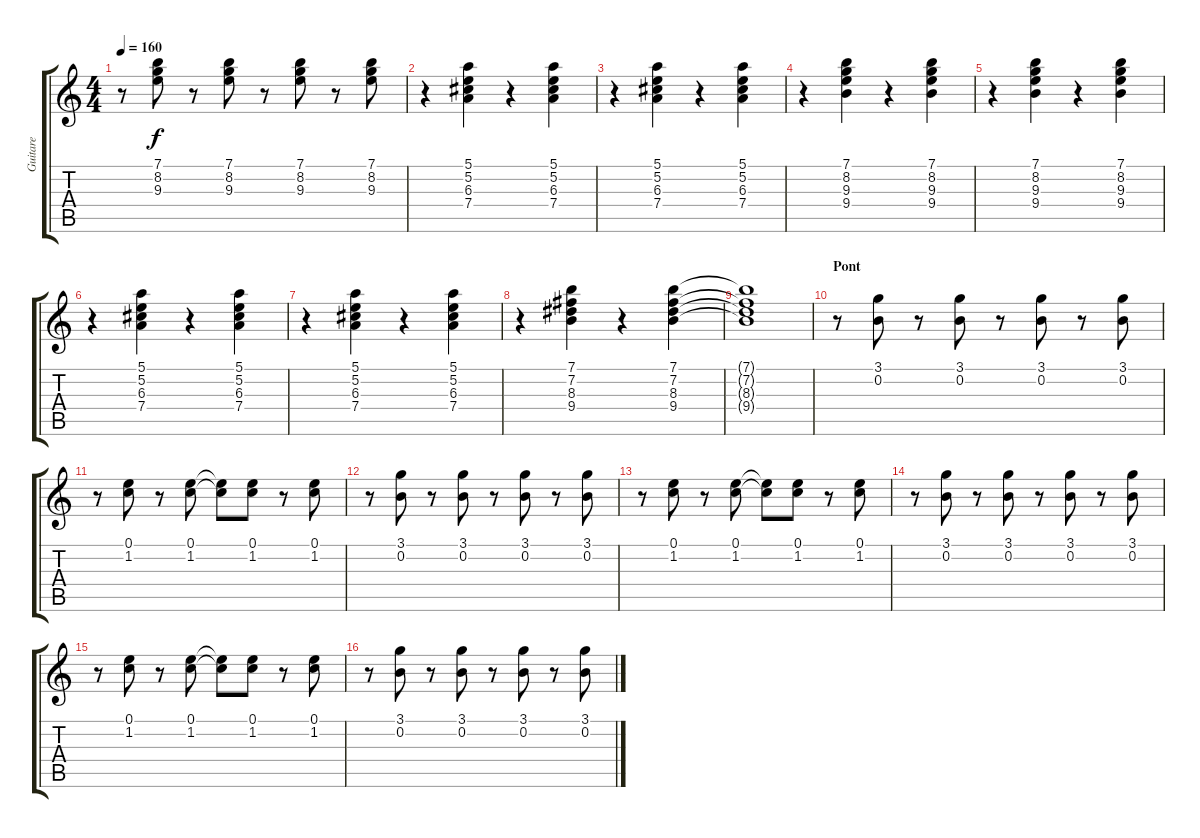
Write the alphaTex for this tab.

\track ("Guitare" "Guitare") {instrument distortionguitar}
\staff {score tabs}
\tuning (E4 B3 G3 D3 A2 E2) {hide}
\ts (4 4)
\tempo 160
\clef g2
\ks c
r.8{dy f} (7.1 8.2 9.3).8 r.8 (7.1 8.2 9.3).8 r.8 (7.1 8.2 9.3).8 r.8 (7.1 8.2 9.3).8 |
r.4 (5.1 5.2 6.3 7.4).4 r.4 (5.1 5.2 6.3 7.4).4 |
r.4 (5.1 5.2 6.3 7.4).4 r.4 (5.1 5.2 6.3 7.4).4 |
r.4 (7.1 8.2 9.3 9.4).4 r.4 (7.1 8.2 9.3 9.4).4 |
r.4 (7.1 8.2 9.3 9.4).4 r.4 (7.1 8.2 9.3 9.4).4 |
r.4 (5.1 5.2 6.3 7.4).4 r.4 (5.1 5.2 6.3 7.4).4 |
r.4 (5.1 5.2 6.3 7.4).4 r.4 (5.1 5.2 6.3 7.4).4 |
r.4 (7.1 7.2 8.3 9.4).4 r.4 (7.1 7.2 8.3 9.4).4 |
(7.1{t} 7.2{t} 8.3{t} 9.4{t}).1 |
\section ("" "Pont")
r.8 (3.1 0.2).8 r.8 (3.1 0.2).8 r.8 (3.1 0.2).8 r.8 (3.1 0.2).8 |
r.8 (0.1 1.2).8 r.8 (0.1 1.2).8 (0.1{t} 1.2{t}).8 (0.1 1.2).8 r.8 (0.1 1.2).8 |
r.8 (3.1 0.2).8 r.8 (3.1 0.2).8 r.8 (3.1 0.2).8 r.8 (3.1 0.2).8 |
r.8 (0.1 1.2).8 r.8 (0.1 1.2).8 (0.1{t} 1.2{t}).8 (0.1 1.2).8 r.8 (0.1 1.2).8 |
r.8 (3.1 0.2).8 r.8 (3.1 0.2).8 r.8 (3.1 0.2).8 r.8 (3.1 0.2).8 |
r.8 (0.1 1.2).8 r.8 (0.1 1.2).8 (0.1{t} 1.2{t}).8 (0.1 1.2).8 r.8 (0.1 1.2).8 |
r.8 (3.1 0.2).8 r.8 (3.1 0.2).8 r.8 (3.1 0.2).8 r.8 (3.1 0.2).8
